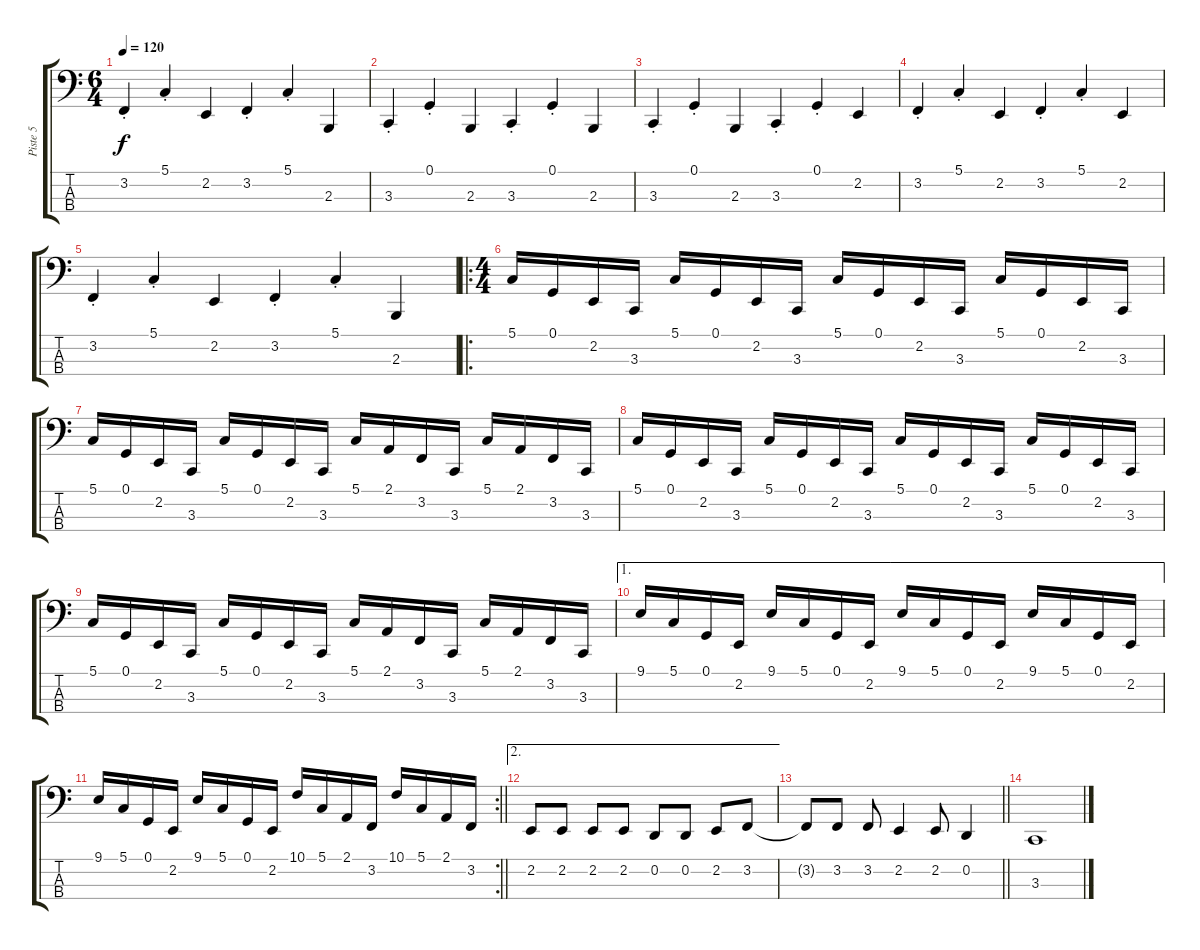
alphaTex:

\track ("Piste 5" "Piste 5") {instrument lead8bassandlead}
\staff {score tabs}
\tuning (G2 D2 A1 E1) {hide}
\ts (6 4)
\tempo 120
\clef f4
\ks c
3.2{st}.4{dy f} 5.1{st}.4 2.2.4 3.2{st}.4 5.1{st}.4 2.3.4 |
3.3{st}.4 0.1{st}.4 2.3.4 3.3{st}.4 0.1{st}.4 2.3.4 |
3.3{st}.4 0.1{st}.4 2.3.4 3.3{st}.4 0.1{st}.4 2.2.4 |
3.2{st}.4 5.1{st}.4 2.2.4 3.2{st}.4 5.1{st}.4 2.2.4 |
3.2{st}.4 5.1{st}.4 2.2.4 3.2{st}.4 5.1{st}.4 2.3.4 |
\ro
\ts (4 4)
\section ("" "")
5.1.16 0.1.16 2.2.16 3.3.16 5.1.16 0.1.16 2.2.16 3.3.16 5.1.16 0.1.16 2.2.16 3.3.16 5.1.16 0.1.16 2.2.16 3.3.16 |
5.1.16 0.1.16 2.2.16 3.3.16 5.1.16 0.1.16 2.2.16 3.3.16 5.1.16 2.1.16 3.2.16 3.3.16 5.1.16 2.1.16 3.2.16 3.3.16 |
5.1.16 0.1.16 2.2.16 3.3.16 5.1.16 0.1.16 2.2.16 3.3.16 5.1.16 0.1.16 2.2.16 3.3.16 5.1.16 0.1.16 2.2.16 3.3.16 |
5.1.16 0.1.16 2.2.16 3.3.16 5.1.16 0.1.16 2.2.16 3.3.16 5.1.16 2.1.16 3.2.16 3.3.16 5.1.16 2.1.16 3.2.16 3.3.16 |
\ae 1
9.1.16 5.1.16 0.1.16 2.2.16 9.1.16 5.1.16 0.1.16 2.2.16 9.1.16 5.1.16 0.1.16 2.2.16 9.1.16 5.1.16 0.1.16 2.2.16 |
\rc 2
\barLineRight lightlight
9.1.16 5.1.16 0.1.16 2.2.16 9.1.16 5.1.16 0.1.16 2.2.16 10.1.16 5.1.16 2.1.16 3.2.16 10.1.16 5.1.16 2.1.16 3.2.16 |
\ae 2
2.2.8 2.2.8 2.2.8 2.2.8 0.2.8 0.2.8 2.2.8 3.2.8 |
\barLineRight lightlight
3.2{t}.8 3.2.8 3.2.8 2.2.4 2.2.8 0.2.4 |
3.3.1
